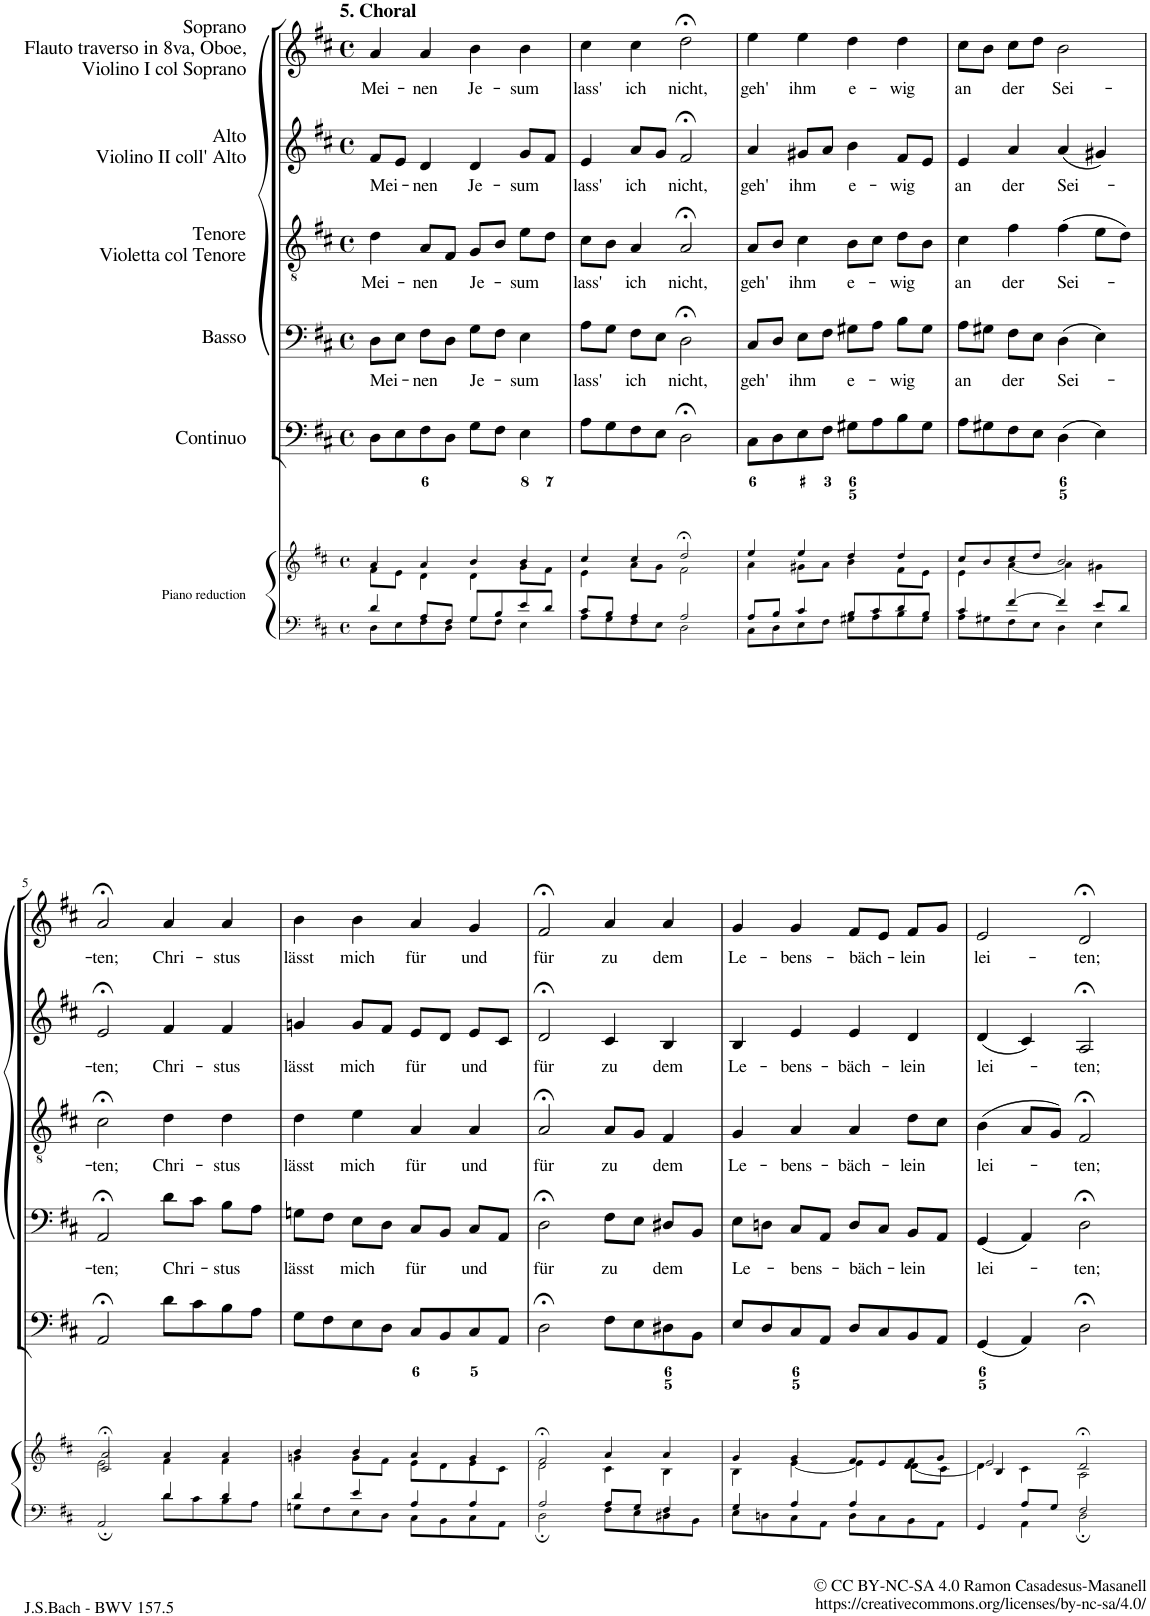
**kern	**kern	**kern	**kern	**text	**kern	**text	**kern	**text	**kern	**text
*part6	*part6	*part5	*part4	*part4	*part3	*part3	*part2	*part2	*part1	*part1
*staff7	*staff6	*staff5	*staff4	*staff4	*staff3	*staff3	*staff2	*staff2	*staff1	*staff1
*I"Piano reduction	*	*I"Continuo	*I"Basso	*	*I"Tenore Violetta col Tenore	*	*I"Alto Violino II coll' Alto	*	*I"Soprano Flauto traverso in 8va, Oboe, Violino I col Soprano	*
*I'Pno	*	*	*	*	*	*	*	*	*	*
*stria5	*stria5	*	*	*	*	*	*	*	*	*
*clefF4	*clefG2	*clefF4	*clefF4	*	*clefGv2	*	*clefG2	*	*clefG2	*
*k[f#c#]	*k[f#c#]	*k[f#c#]	*k[f#c#]	*	*k[f#c#]	*	*k[f#c#]	*	*k[f#c#]	*
*M4/4	*M4/4	*M4/4	*M4/4	*	*M4/4	*	*M4/4	*	*M4/4	*
*met(c)	*met(c)	*met(c)	*met(c)	*	*met(c)	*	*met(c)	*	*met(c)	*
=1	=1	=1	=1	=1	=1	=1	=1	=1	=1	=1
*^	*^	*	*	*	*	*	*	*	*	*
!	!	!	!	!	!	!	!	!	!	!	!LO:TX:a:B:t=5. Choral	!
!	!	!	!	!	!	!LO:LY:b	!	!LO:LY:b	!	!LO:LY:b	!	!LO:LY:b
4d/	8D\L	4a/	8f#\L	8D\L	8D\L	Mei-	4d\	Mei-	8f#/L	Mei-	4a/	Mei-
.	8E\	.	8e\J	8E\	8E\J	.	.	.	8e/J	.	.	.
!	!	!	!	!	!	!LO:LY:b	!	!LO:LY:b	!	!LO:LY:b	!	!LO:LY:b
8A/L	8F#\	4a/	4d\	8F#\	8F#\L	-nen	8A/L	-nen	4d/	-nen	4a/	-nen
8F#/J	8D\J	.	.	8D\J	8D\J	.	8F#/J	.	.	.	.	.
!	!	!	!	!	!	!LO:LY:b	!	!LO:LY:b	!	!LO:LY:b	!	!LO:LY:b
8G/L	8G\L	4b/	4d\	8G\L	8G\L	Je-	8G/L	Je-	4d/	Je-	4b\	Je-
8B/	8F#\J	.	.	8F#\J	8F#\J	.	8B/J	.	.	.	.	.
!	!	!	!	!	!	!LO:LY:b	!	!LO:LY:b	!	!LO:LY:b	!	!LO:LY:b
8e/	4E\	4b/	8g\L	4E\	4E\	-sum	8e\L	-sum	8g/L	-sum	4b\	-sum
8d/J	.	.	8f#\J	.	.	.	8d\J	.	8f#/J	.	.	.
=2	=2	=2	=2	=2	=2	=2	=2	=2	=2	=2	=2	=2
!	!	!	!	!	!	!LO:LY:b	!	!LO:LY:b	!	!LO:LY:b	!	!LO:LY:b
8c#/L	8A\L	4cc#/	4e\	8A\L	8A\L	lass'	8c#\L	lass'	4e/	lass'	4cc#\	lass'
8B/J	8G\	.	.	8G\	8G\J	.	8B\J	.	.	.	.	.
!	!	!	!	!	!	!LO:LY:b	!	!LO:LY:b	!	!LO:LY:b	!	!LO:LY:b
4A/	8F#\	4cc#/	8a\L	8F#\	8F#\L	ich	4A/	ich	8a/L	ich	4cc#\	ich
.	8E\J	.	8g\J	8E\J	8E\J	.	.	.	8g/J	.	.	.
!	!	!	!	!	!	!LO:LY:b	!	!LO:LY:b	!	!LO:LY:b	!	!LO:LY:b
2A/	2D\	2dd;</	2f#\	2D;<\	2D;<\	nicht,	2A;</	nicht,	2f#;</	nicht,	2dd;<\	nicht,
=3	=3	=3	=3	=3	=3	=3	=3	=3	=3	=3	=3	=3
!	!	!	!	!	!	!LO:LY:b	!	!LO:LY:b	!	!LO:LY:b	!	!LO:LY:b
8A/L	8C#\L	4ee/	4a\	8C#\L	8C#/L	geh'	8A/L	geh'	4a/	geh'	4ee\	geh'
8B/J	8D\	.	.	8D\	8D/J	.	8B/J	.	.	.	.	.
!	!	!	!	!	!	!LO:LY:b	!	!LO:LY:b	!	!LO:LY:b	!	!LO:LY:b
4c#/	8E\	4ee/	8g#X\L	8E\	8E\L	ihm	4c#\	ihm	8g#X/L	ihm	4ee\	ihm
.	8F#\J	.	8a\J	8F#\J	8F#\J	.	.	.	8a/J	.	.	.
!	!	!	!	!	!	!LO:LY:b	!	!LO:LY:b	!	!LO:LY:b	!	!LO:LY:b
8B/L	8G#X\L	4dd/	4b\	8G#X\L	8G#X\L	e-	8B\L	e-	4b\	e-	4dd\	e-
8c#/	8A\	.	.	8A\	8A\J	.	8c#\J	.	.	.	.	.
!	!	!	!	!	!	!LO:LY:b	!	!LO:LY:b	!	!LO:LY:b	!	!LO:LY:b
8d/	8B\	4dd/	8f#\L	8B\	8B\L	-wig	8d\L	-wig	8f#/L	-wig	4dd\	-wig
8B/J	8G#\J	.	8e\J	8G#\J	8G#\J	.	8B\J	.	8e/J	.	.	.
=4	=4	=4	=4	=4	=4	=4	=4	=4	=4	=4	=4	=4
!	!	!	!	!	!	!LO:LY:b	!	!LO:LY:b	!	!LO:LY:b	!	!LO:LY:b
4c#/	8A\L	8cc#/L	4e\	8A\L	8A\L	an	4c#\	an	4e/	an	8cc#\L	an
.	8G#X\	8b/	.	8G#X\	8G#X\J	.	.	.	.	.	8b\J	.
!	!	!	!	!	!	!LO:LY:b	!	!LO:LY:b	!	!LO:LY:b	!	!LO:LY:b
[4f#/	8F#\	8cc#/	[4a\	8F#\	8F#\L	der	4f#\	der	4a/	der	8cc#\L	der
.	8E\J	8dd/J	.	8E\J	8E\J	.	.	.	.	.	8dd\J	.
!	!	!	!	!	!	!LO:LY:b	!	!LO:LY:b	!	!LO:LY:b	!	!LO:LY:b
4f#/]	4D\	2b/	4a\]	(4D\	(4D\	Sei-	(4f#\	Sei-	(4a/	Sei-	2b\	Sei-
8e/L	4E\	.	4g#X\	4E\)	4E\)	.	8e\L	.	4g#X/)	.	.	.
8d/J	.	.	.	.	.	.	8d\J)	.	.	.	.	.
!!LO:LB:g=z
=5	=5	=5	=5	=5	=5	=5	=5	=5	=5	=5	=5	=5
*	*	*	*^	*	*	*	*	*	*	*	*	*
!	!	!	!	!	!	!	!LO:LY:b	!	!LO:LY:b	!	!LO:LY:b	!	!LO:LY:b
2ryy	2AA/	2a;</	2e\	2c#;/	2AA;</	2AA;</	-ten;	2c#;<\	-ten;	2e;</	-ten;	2a;</	-ten;
!	!	!	!	!	!	!	!LO:LY:b	!	!LO:LY:b	!	!LO:LY:b	!	!LO:LY:b
4d/	8d\L	4a/	4f#\	2ryy	8d\L	8d\L	Chri-	4d\	Chri-	4f#/	Chri-	4a/	Chri-
.	8c#\	.	.	.	8c#\	8c#\J	.	.	.	.	.	.	.
!	!	!	!	!	!	!	!LO:LY:b	!	!LO:LY:b	!	!LO:LY:b	!	!LO:LY:b
4d/	8B\	4a/	4f#\	.	8B\	8B\L	-stus	4d\	-stus	4f#/	-stus	4a/	-stus
.	8A\J	.	.	.	8A\J	8A\J	.	.	.	.	.	.	.
*	*	*	*v	*v	*	*	*	*	*	*	*	*	*
=6	=6	=6	=6	=6	=6	=6	=6	=6	=6	=6	=6	=6
!	!	!	!	!	!	!LO:LY:b	!	!LO:LY:b	!	!LO:LY:b	!	!LO:LY:b
4d/	8Gn\L	4b/	4gn\	8G\L	8Gn\L	lässt	4d\	lässt	4gn/	lässt	4b\	lässt
.	8F#\	.	.	8F#\	8F#\J	.	.	.	.	.	.	.
!	!	!	!	!	!	!LO:LY:b	!	!LO:LY:b	!	!LO:LY:b	!	!LO:LY:b
4e/	8E\	4b/	8g\L	8E\	8E\L	mich	4e\	mich	8g/L	mich	4b\	mich
.	8D\J	.	8f#\J	8D\J	8D\J	.	.	.	8f#/J	.	.	.
!	!	!	!	!	!	!LO:LY:b	!	!LO:LY:b	!	!LO:LY:b	!	!LO:LY:b
4A/	8C#\L	4a/	8e\L	8C#/L	8C#/L	für	4A/	für	8e/L	für	4a/	für
.	8BB\	.	8d\	8BB/	8BB/J	.	.	.	8d/J	.	.	.
!	!	!	!	!	!	!LO:LY:b	!	!LO:LY:b	!	!LO:LY:b	!	!LO:LY:b
4A/	8C#\	4g/	8e\	8C#/	8C#/L	und	4A/	und	8e/L	und	4g/	und
.	8AA\J	.	8c#\J	8AA/J	8AA/J	.	.	.	8c#/J	.	.	.
=7	=7	=7	=7	=7	=7	=7	=7	=7	=7	=7	=7	=7
!	!	!	!	!	!	!LO:LY:b	!	!LO:LY:b	!	!LO:LY:b	!	!LO:LY:b
2A;/	2D\	2f#;</	2d\	2D;<\	2D;<\	für	2A;</	für	2d;</	für	2f#;</	für
!	!	!	!	!	!	!LO:LY:b	!	!LO:LY:b	!	!LO:LY:b	!	!LO:LY:b
8A/L	8F#\L	4a/	4c#\	8F#\L	8F#\L	zu	8A/L	zu	4c#/	zu	4a/	zu
8G/J	8E\	.	.	8E\	8E\J	.	8G/J	.	.	.	.	.
!	!	!	!	!	!	!LO:LY:b	!	!LO:LY:b	!	!LO:LY:b	!	!LO:LY:b
4F#/	8D#X\	4a/	4B\	8D#X\	8D#X/L	dem	4F#/	dem	4B/	dem	4a/	dem
.	8BB\J	.	.	8BB\J	8BB/J	.	.	.	.	.	.	.
=8	=8	=8	=8	=8	=8	=8	=8	=8	=8	=8	=8	=8
*	*	*	*^	*	*	*	*	*	*	*	*	*
!	!	!	!	!	!	!	!LO:LY:b	!	!LO:LY:b	!	!LO:LY:b	!	!LO:LY:b
4G/	8E\L	4g/	4B\	2.ryy	8E/L	8E\L	Le-	4G/	Le-	4B/	Le-	4g/	Le-
.	8Dn\	.	.	.	8D/	8Dn\J	.	.	.	.	.	.	.
!	!	!	!	!	!	!	!LO:LY:b	!	!LO:LY:b	!	!LO:LY:b	!	!LO:LY:b
4A/	8C#\	4g/	[4e\	.	8C#/	8C#/L	-bens-	4A/	-bens-	4e/	-bens-	4g/	-bens-
.	8AA\J	.	.	.	8AA/J	8AA/J	.	.	.	.	.	.	.
!	!	!	!	!	!	!	!LO:LY:b	!	!LO:LY:b	!	!LO:LY:b	!	!LO:LY:b
4A/	8D\L	8f#/L	4e\]	.	8D/L	8D/L	-bäch-	4A/	-bäch-	4e/	-bäch-	8f#/L	-bäch-
.	8C#\	8e/	.	.	8C#/	8C#/J	.	.	.	.	.	8e/J	.
!	!	!	!	!	!	!	!LO:LY:b	!	!LO:LY:b	!	!LO:LY:b	!	!LO:LY:b
4ryy	8BB\	8f#/	8d\L	[4d\	8BB/	8BB/L	-lein	8d\L	-lein	4d/	-lein	8f#/L	-lein
.	8AA\J	8g/J	8c#\J	.	8AA/J	8AA/J	.	8c#\J	.	.	.	8g/J	.
=9	=9	=9	=9	=9	=9	=9	=9	=9	=9	=9	=9	=9	=9
!	!	!	!	!	!	!	!LO:LY:b	!	!LO:LY:b	!	!LO:LY:b	!	!LO:LY:b
4ryy	4GG/	2e/	4d\]	4B/	(4GG/	(4GG/	lei-	(4B\	lei-	(4d/	lei-	2e/	lei-
8A/L	4AA\	.	4c#\	2.ryy	4AA/)	4AA/)	.	8A/L	.	4c#/)	.	.	.
8G/J	.	.	.	.	.	.	.	8G/J)	.	.	.	.	.
!	!	!	!	!	!	!	!LO:LY:b	!	!LO:LY:b	!	!LO:LY:b	!	!LO:LY:b
2F#;/	2D\	2d;</	2A\	.	2D;<\	2D;<\	-ten;	2F#;</	-ten;	2A;</	-ten;	2d;</	-ten;
*v	*v	*	*	*	*	*	*	*	*	*	*	*	*
*	*v	*v	*v	*	*	*	*	*	*	*	*	*
=	=	=	=	=	=	=	=	=	=	=
*-	*-	*-	*-	*-	*-	*-	*-	*-	*-	*-
